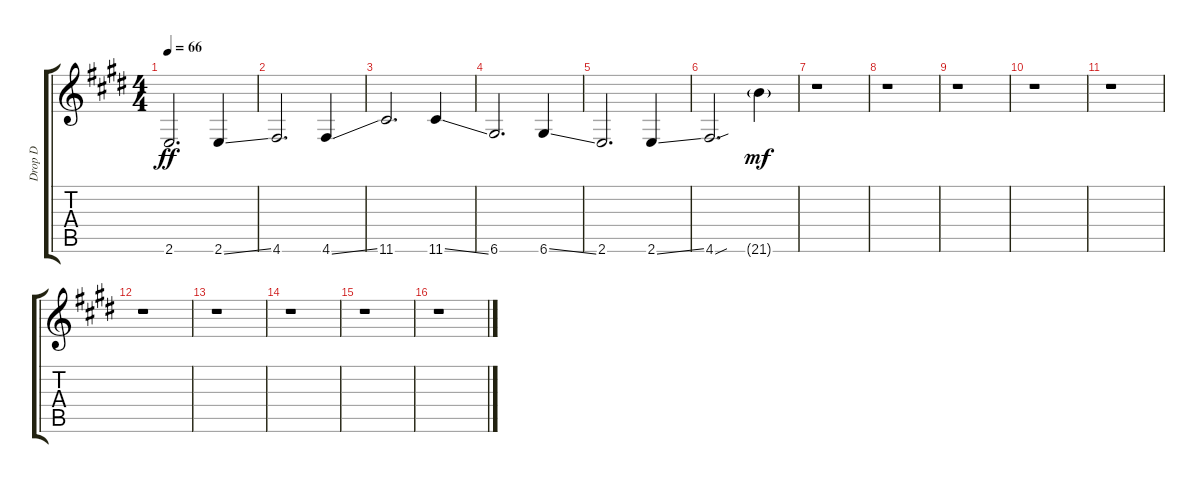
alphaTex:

\track ("Drop D" "Drop D") {instrument distortionguitar}
\staff {score tabs}
\tuning (E4 B3 G3 D3 A2 D2) {hide}
\ts (4 4)
\tempo 66
\clef g2
\ks e
2.6.2{d dy ff} 2.6{ss}.4 |
4.6.2{d} 4.6{ss}.4 |
11.6.2{d} 11.6{ss}.4 |
6.6.2{d} 6.6{ss}.4 |
2.6.2{d} 2.6{ss}.4 |
4.6{sou}.2{d} 21.6{g}.4{dy mf} |
r.1 |
r.1 |
r.1 |
r.1 |
r.1 |
r.1 |
r.1 |
r.1 |
r.1 |
r.1
